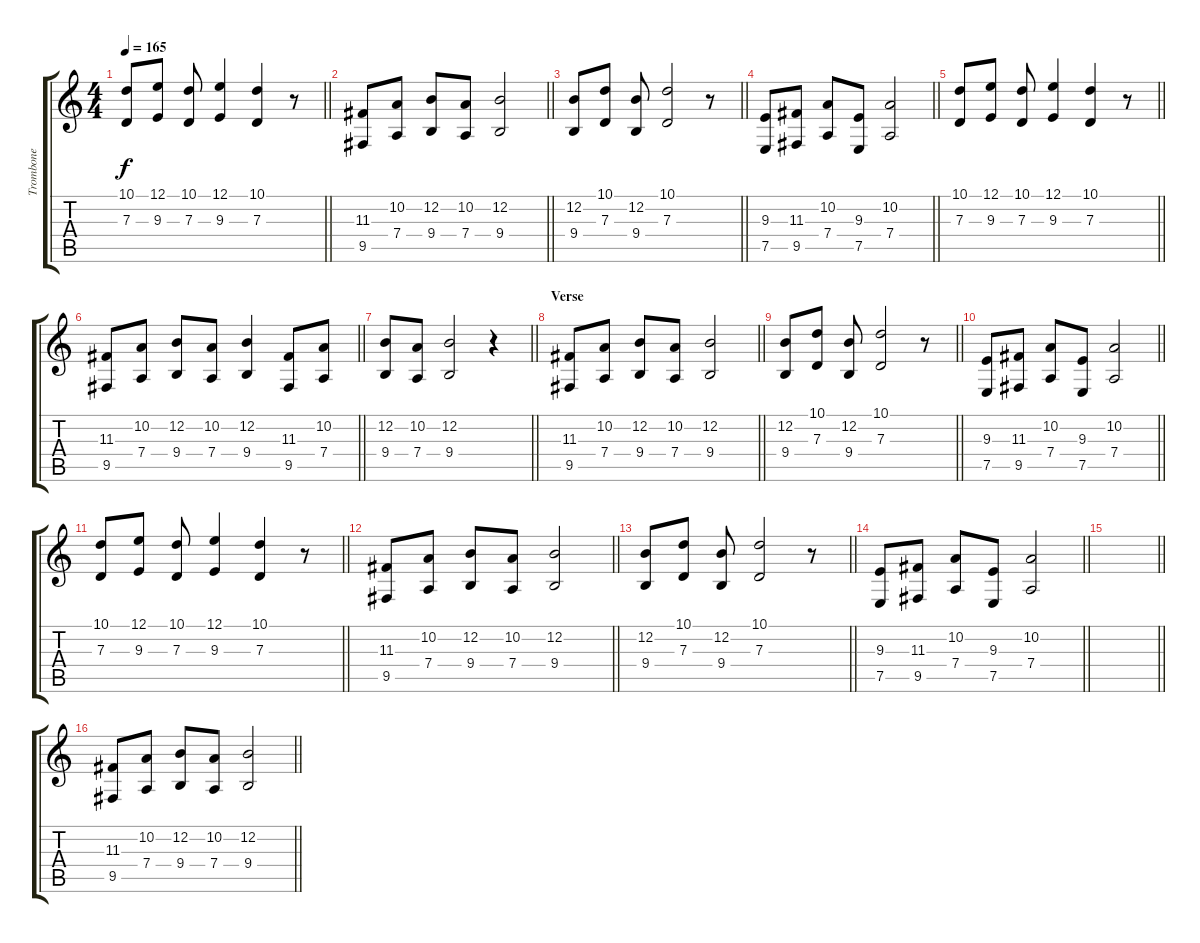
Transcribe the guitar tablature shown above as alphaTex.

\track ("Trombone" "Trombone") {instrument trombone}
\staff {score tabs}
\tuning (E4 B3 G3 D3 A2 E2) {hide}
\ts (4 4)
\tempo 165
\clef g2
\barLineRight lightlight
\ks c
(10.1 7.3).8{dy f} (12.1 9.3).8 (10.1 7.3).8 (12.1 9.3).4 (10.1 7.3).4 r.8 |
\barLineRight lightlight
(11.3 9.5).8 (10.2 7.4).8 (12.2 9.4).8 (10.2 7.4).8 (12.2 9.4).2 |
\barLineRight lightlight
(12.2 9.4).8 (10.1 7.3).8 (12.2 9.4).8 (10.1 7.3).2 r.8 |
\barLineRight lightlight
(9.3 7.5).8 (11.3 9.5).8 (10.2 7.4).8 (9.3 7.5).8 (10.2 7.4).2 |
\barLineRight lightlight
(10.1 7.3).8 (12.1 9.3).8 (10.1 7.3).8 (12.1 9.3).4 (10.1 7.3).4 r.8 |
\barLineRight lightlight
(11.3 9.5).8 (10.2 7.4).8 (12.2 9.4).8 (10.2 7.4).8 (12.2 9.4).4 (11.3 9.5).8 (10.2 7.4).8 |
\barLineRight lightlight
(12.2 9.4).8 (10.2 7.4).8 (12.2 9.4).2 r.4 |
\section ("" "Verse")
\barLineRight lightlight
(11.3 9.5).8 (10.2 7.4).8 (12.2 9.4).8 (10.2 7.4).8 (12.2 9.4).2 |
\barLineRight lightlight
(12.2 9.4).8 (10.1 7.3).8 (12.2 9.4).8 (10.1 7.3).2 r.8 |
\barLineRight lightlight
(9.3 7.5).8 (11.3 9.5).8 (10.2 7.4).8 (9.3 7.5).8 (10.2 7.4).2 |
\barLineRight lightlight
(10.1 7.3).8 (12.1 9.3).8 (10.1 7.3).8 (12.1 9.3).4 (10.1 7.3).4 r.8 |
\barLineRight lightlight
(11.3 9.5).8 (10.2 7.4).8 (12.2 9.4).8 (10.2 7.4).8 (12.2 9.4).2 |
\barLineRight lightlight
(12.2 9.4).8 (10.1 7.3).8 (12.2 9.4).8 (10.1 7.3).2 r.8 |
\barLineRight lightlight
(9.3 7.5).8 (11.3 9.5).8 (10.2 7.4).8 (9.3 7.5).8 (10.2 7.4).2 |
\barLineRight lightlight
|
\barLineRight lightlight
(11.3 9.5).8 (10.2 7.4).8 (12.2 9.4).8 (10.2 7.4).8 (12.2 9.4).2
